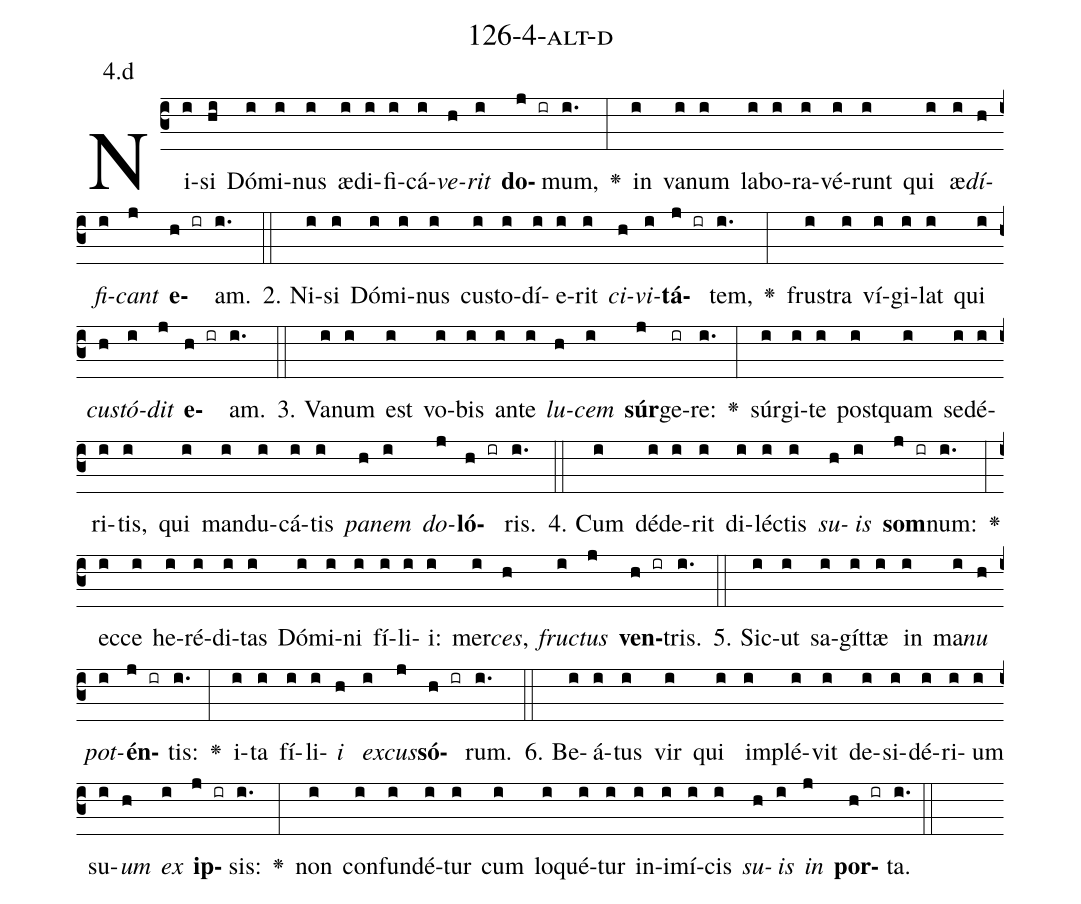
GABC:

name: 126-4-alt-d;
annotation: 4.d;
%%
(c3)Ni(i)si(hi) Dó(i)mi(i)nus(i) æ(i)di(i)fi(i)cá(i)<i>ve</i>(h)<i>rit</i>(i) <b>do</b>(j ir)mum,(i.) <v>\greheightstar</v>(:) in(i) va(i)num(i) la(i)bo(i)ra(i)vé(i)runt(i) qui(i) æ(i)<i>dí</i>(h)<i>fi</i>(i)<i>cant</i>(j) <b>e</b>(h ir)am.(i.) (::)
2. Ni(i)si(i) Dó(i)mi(i)nus(i) cus(i)to(i)dí(i)e(i)rit(i) <i>ci</i>(h)<i>vi</i>(i)<b>tá</b>(j ir)tem,(i.) <v>\greheightstar</v>(:) frus(i)tra(i) ví(i)gi(i)lat(i) qui(i) <i>cus</i>(h)<i>tó</i>(i)<i>dit</i>(j) <b>e</b>(h ir)am.(i.) (::)
3. Va(i)num(i) est(i) vo(i)bis(i) an(i)te(i) <i>lu</i>(h)<i>cem</i>(i) <b>súr</b>(j)ge(ir)re:(i.) <v>\greheightstar</v>(:) súr(i)gi(i)te(i) post(i)quam(i) se(i)dé(i)ri(i)tis,(i) qui(i) man(i)du(i)cá(i)tis(i) <i>pa</i>(h)<i>nem</i>(i) <i>do</i>(j)<b>ló</b>(h ir)ris.(i.) (::)
4. Cum(i) dé(i)de(i)rit(i) di(i)léc(i)tis(i) <i>su</i>(h)<i>is</i>(i) <b>som</b>(j ir)num:(i.) <v>\greheightstar</v>(:) ec(i)ce(i) he(i)ré(i)di(i)tas(i) Dó(i)mi(i)ni(i) fí(i)li(i)i:(i) mer(i)<i>ces</i>,(h) <i>fruc</i>(i)<i>tus</i>(j) <b>ven</b>(h ir)tris.(i.) (::)
5. Sic(i)ut(i) sa(i)gít(i)tæ(i) in(i) ma(i)<i>nu</i>(h) <i>pot</i>(i)<b>én</b>(j ir)tis:(i.) <v>\greheightstar</v>(:) i(i)ta(i) fí(i)li(i)<i>i</i>(h) <i>ex</i>(i)<i>cus</i>(j)<b>só</b>(h ir)rum.(i.) (::)
6. Be(i)á(i)tus(i) vir(i) qui(i) im(i)plé(i)vit(i) de(i)si(i)dé(i)ri(i)um(i) su(i)<i>um</i>(h) <i>ex</i>(i) <b>ip</b>(j ir)sis:(i.) <v>\greheightstar</v>(:) non(i) con(i)fun(i)dé(i)tur(i) cum(i) lo(i)qué(i)tur(i) in(i)i(i)mí(i)cis(i) <i>su</i>(h)<i>is</i>(i) <i>in</i>(j) <b>por</b>(h ir)ta.(i.) (::)
